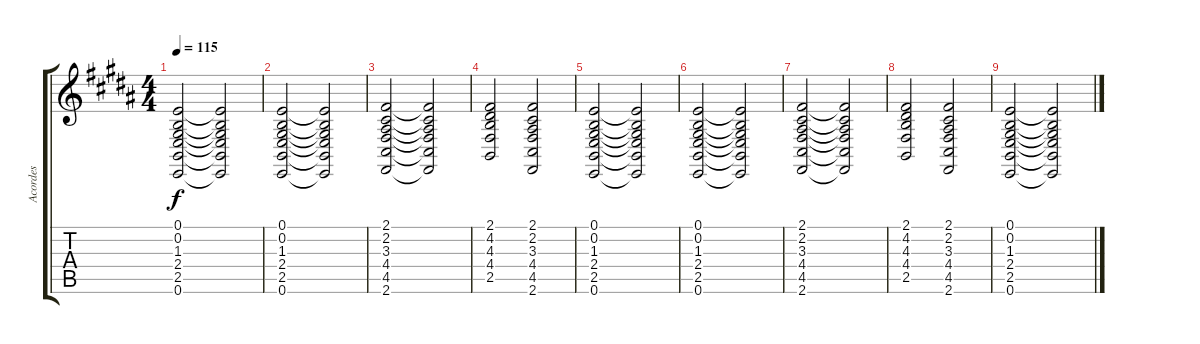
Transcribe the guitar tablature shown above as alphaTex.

\track ("Acordes" "Acordes") {instrument synthstrings1}
\staff {score tabs}
\tuning (E4 B3 G3 D3 A2 E2) {hide}
\ts (4 4)
\tempo 115
\clef g2
\ks b
(0.1 0.2 1.3 2.4 2.5 0.6).2{dy f} (0.1{t} 0.2{t} 1.3{t} 2.4{t} 2.5{t} 0.6{t}).2 |
(0.1 0.2 1.3 2.4 2.5 0.6).2 (0.1{t} 0.2{t} 1.3{t} 2.4{t} 2.5{t} 0.6{t}).2 |
(2.1 2.2 3.3 4.4 4.5 2.6).2 (2.1{t} 2.2{t} 3.3{t} 4.4{t} 4.5{t} 2.6{t}).2 |
(2.1 4.2 4.3 4.4 2.5).2 (2.1 2.2 3.3 4.4 4.5 2.6).2 |
(0.1 0.2 1.3 2.4 2.5 0.6).2 (0.1{t} 0.2{t} 1.3{t} 2.4{t} 2.5{t} 0.6{t}).2 |
(0.1 0.2 1.3 2.4 2.5 0.6).2 (0.1{t} 0.2{t} 1.3{t} 2.4{t} 2.5{t} 0.6{t}).2 |
(2.1 2.2 3.3 4.4 4.5 2.6).2 (2.1{t} 2.2{t} 3.3{t} 4.4{t} 4.5{t} 2.6{t}).2 |
(2.1 4.2 4.3 4.4 2.5).2 (2.1 2.2 3.3 4.4 4.5 2.6).2 |
(0.1 0.2 1.3 2.4 2.5 0.6).2 (0.1{t} 0.2{t} 1.3{t} 2.4{t} 2.5{t} 0.6{t}).2
